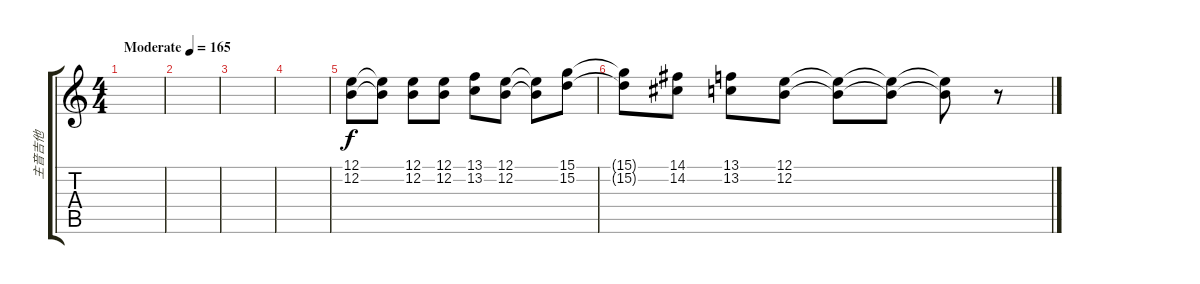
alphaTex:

\track ("主音吉他" "主音吉他") {instrument churchorgan}
\staff {score tabs}
\tuning (E4 B3 G3 D3 A2 E2) {hide}
\ts (4 4)
\tempo (165 "Moderate")
\clef g2
\ks c
|
|
|
|
(12.1 12.2).8 (12.1{t} 12.2{t}).8 (12.1 12.2).8 (12.1 12.2).8 (13.1 13.2).8 (12.1 12.2).8 (12.1{t} 12.2{t}).8 (15.1 15.2).8 |
(15.1{t} 15.2{t}).8 (14.1 14.2).8 (13.1 13.2).8 (12.1 12.2).8 (12.1{t} 12.2{t}).8 (12.1{t} 12.2{t}).8 (12.1{t} 12.2{t}).8 r.8
